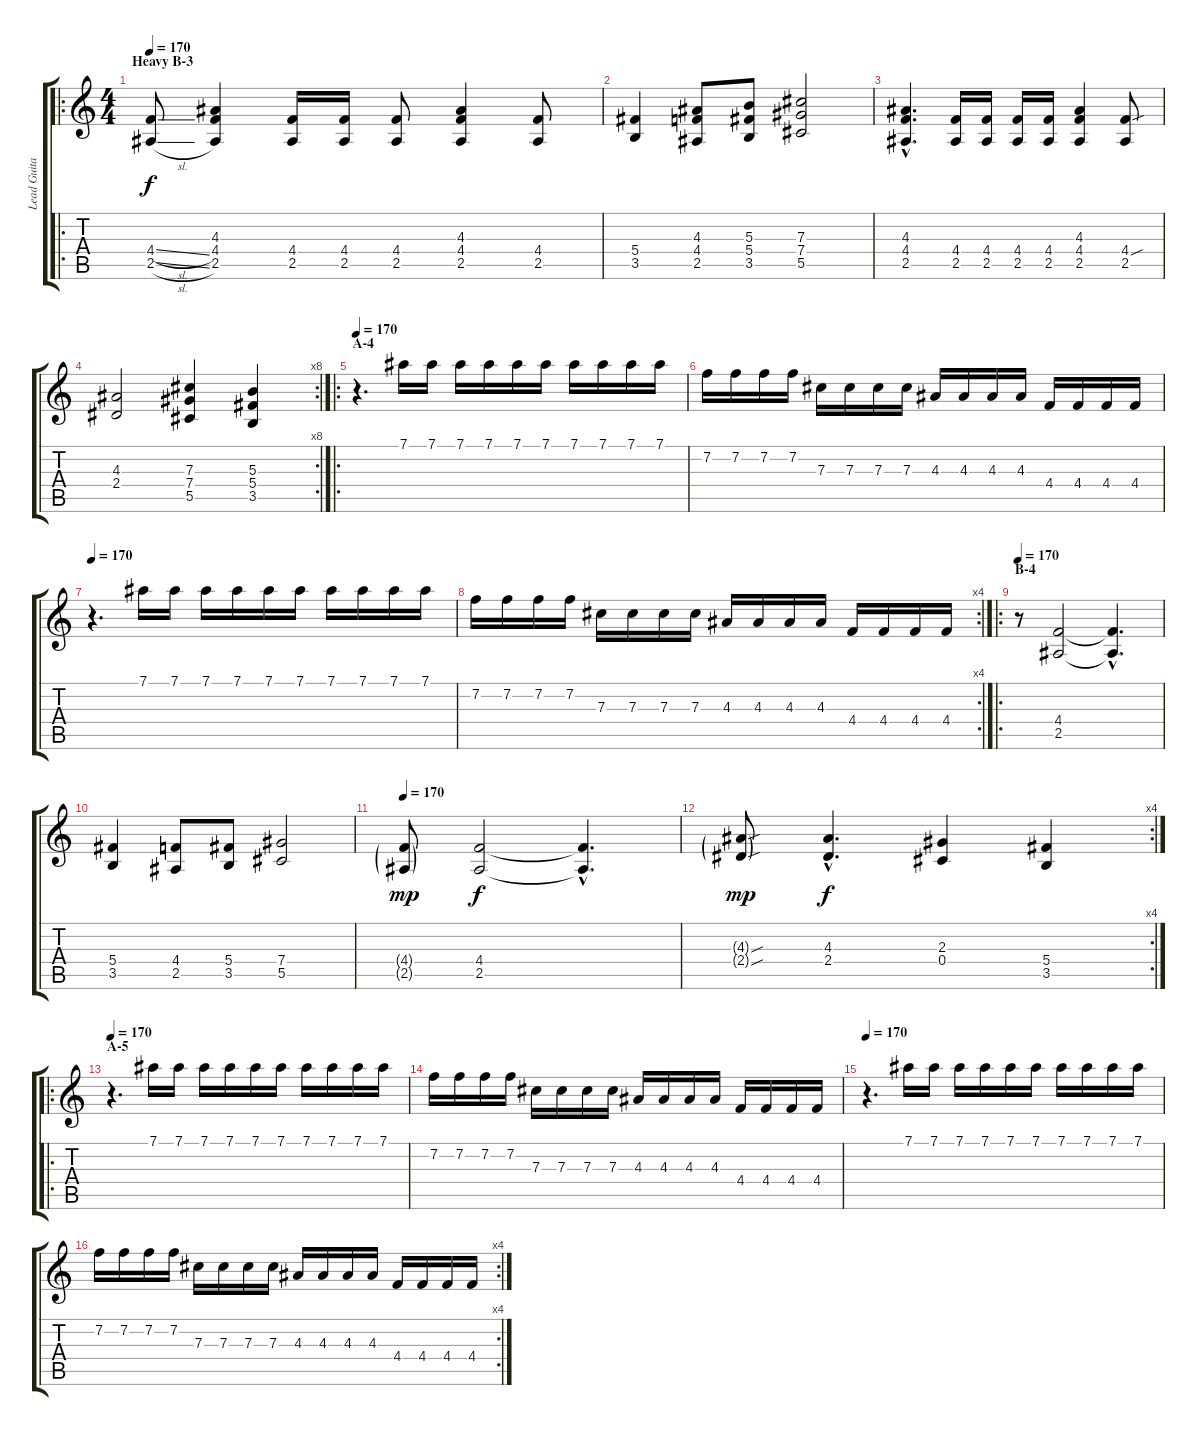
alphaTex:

\track ("Lead Guitar" "Lead Guita") {instrument overdrivenguitar}
\staff {score tabs}
\tuning (Eb4 Bb3 Gb3 Db3 Ab2 Eb2) {hide}
\ro
\ts (4 4)
\section ("" "Heavy B-3")
\tempo 170
\clef g2
\ks c
(4.4{sl} 2.5{sl}).8{dy f} (4.3 4.4 2.5).4 (4.4 2.5).16 (4.4 2.5).16 (4.4 2.5).8 (4.3 4.4 2.5).4 (4.4 2.5).8 |
(5.4 3.5).4 (4.3 4.4 2.5).8 (5.3 5.4 3.5).8 (7.3 7.4 5.5).2 |
(4.3{hac} 4.4{hac} 2.5{hac}).4{d} (4.4 2.5).16 (4.4 2.5).16 (4.4 2.5).16 (4.4 2.5).16 (4.3 4.4 2.5).4 (4.4{sou} 2.5).8 |
\rc 8
(4.3 2.4).2 (7.3 7.4 5.5).4 (5.3 5.4 3.5).4 |
\ro
\section ("" "A-4")
\tempo 170
r.4{d} 7.1.16 7.1.16 7.1.16 7.1.16 7.1.16 7.1.16 7.1.16 7.1.16 7.1.16 7.1.16 |
7.2.16 7.2.16 7.2.16 7.2.16 7.3.16 7.3.16 7.3.16 7.3.16 4.3.16 4.3.16 4.3.16 4.3.16 4.4.16 4.4.16 4.4.16 4.4.16 |
\tempo 170
r.4{d} 7.1.16 7.1.16 7.1.16 7.1.16 7.1.16 7.1.16 7.1.16 7.1.16 7.1.16 7.1.16 |
\rc 4
7.2.16 7.2.16 7.2.16 7.2.16 7.3.16 7.3.16 7.3.16 7.3.16 4.3.16 4.3.16 4.3.16 4.3.16 4.4.16 4.4.16 4.4.16 4.4.16 |
\ro
\section ("" "B-4")
\tempo 170
r.8 (4.4 2.5).2 (4.4{hac t} 2.5{hac t}).4{d} |
(5.4 3.5).4 (4.4 2.5).8 (5.4 3.5).8 (7.4 5.5).2 |
\tempo 170
(4.4{g} 2.5{g}).8{dy mp} (4.4 2.5).2{dy f} (4.4{hac t} 2.5{hac t}).4{d} |
\rc 4
(4.3{sou g} 2.4{sou g}).8{dy mp} (4.3{hac} 2.4{hac}).4{d dy f} (2.3 0.4).4 (5.4 3.5).4 |
\ro
\section ("" "A-5")
\tempo 170
r.4{d} 7.1.16 7.1.16 7.1.16 7.1.16 7.1.16 7.1.16 7.1.16 7.1.16 7.1.16 7.1.16 |
7.2.16 7.2.16 7.2.16 7.2.16 7.3.16 7.3.16 7.3.16 7.3.16 4.3.16 4.3.16 4.3.16 4.3.16 4.4.16 4.4.16 4.4.16 4.4.16 |
\tempo 170
r.4{d} 7.1.16 7.1.16 7.1.16 7.1.16 7.1.16 7.1.16 7.1.16 7.1.16 7.1.16 7.1.16 |
\rc 4
7.2.16 7.2.16 7.2.16 7.2.16 7.3.16 7.3.16 7.3.16 7.3.16 4.3.16 4.3.16 4.3.16 4.3.16 4.4.16 4.4.16 4.4.16 4.4.16
